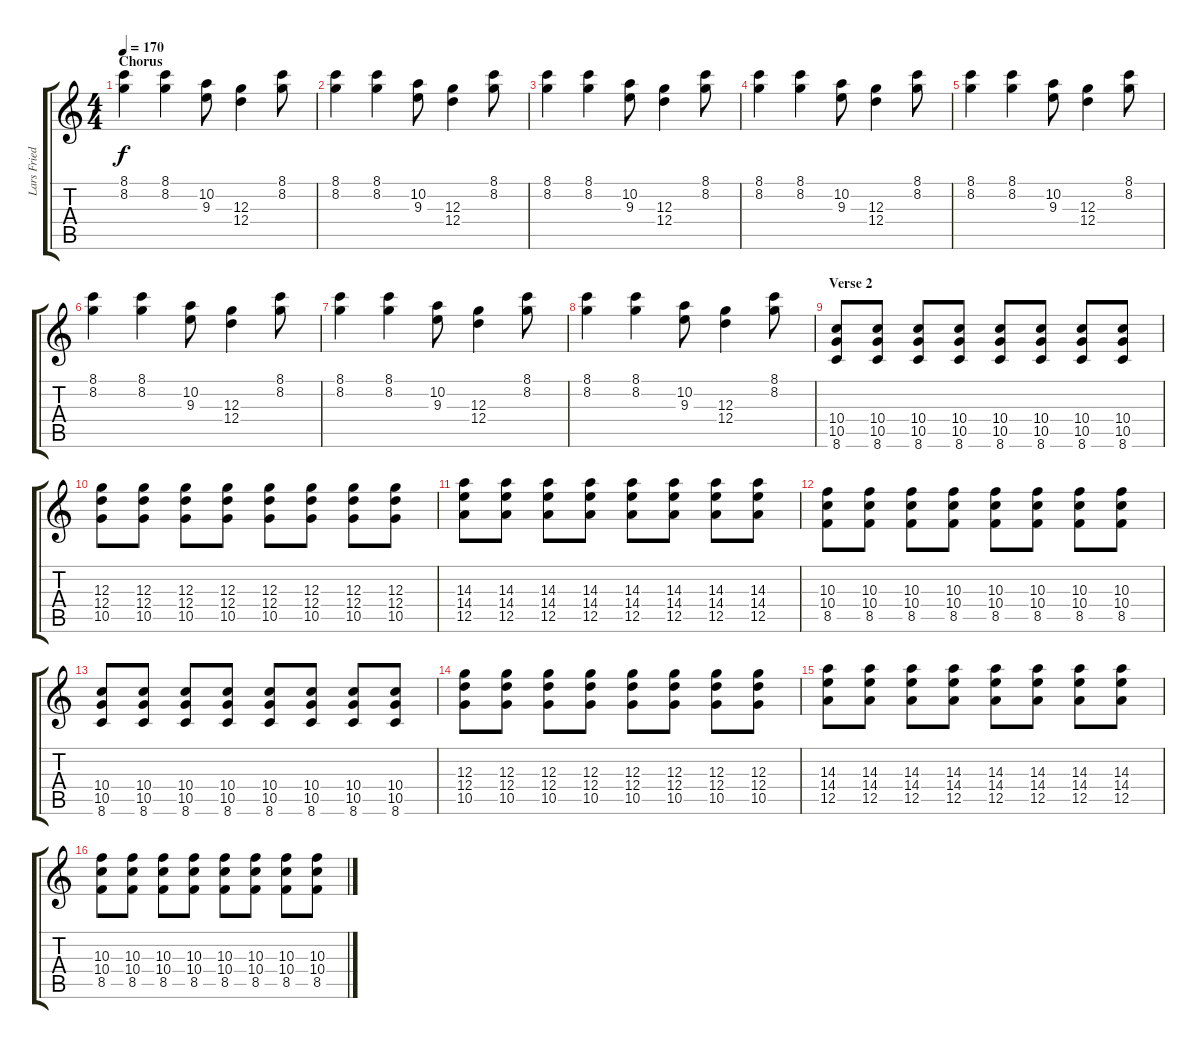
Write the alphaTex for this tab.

\track ("Lars Friedricksen" "Lars Fried") {instrument overdrivenguitar}
\staff {score tabs}
\tuning (E4 B3 G3 D3 A2 E2) {hide}
\ts (4 4)
\section ("" "Chorus")
\tempo 170
\clef g2
\ks c
(8.1 8.2).4{dy f instrument overdrivenguitar} (8.1 8.2).4 (10.2 9.3).8 (12.3 12.4).4 (8.1 8.2).8 |
(8.1 8.2).4{instrument overdrivenguitar} (8.1 8.2).4 (10.2 9.3).8 (12.3 12.4).4 (8.1 8.2).8 |
(8.1 8.2).4{instrument overdrivenguitar} (8.1 8.2).4 (10.2 9.3).8 (12.3 12.4).4 (8.1 8.2).8 |
(8.1 8.2).4{instrument overdrivenguitar} (8.1 8.2).4 (10.2 9.3).8 (12.3 12.4).4 (8.1 8.2).8 |
(8.1 8.2).4{instrument overdrivenguitar} (8.1 8.2).4 (10.2 9.3).8 (12.3 12.4).4 (8.1 8.2).8 |
(8.1 8.2).4{instrument overdrivenguitar} (8.1 8.2).4 (10.2 9.3).8 (12.3 12.4).4 (8.1 8.2).8 |
(8.1 8.2).4{instrument overdrivenguitar} (8.1 8.2).4 (10.2 9.3).8 (12.3 12.4).4 (8.1 8.2).8 |
(8.1 8.2).4{instrument overdrivenguitar} (8.1 8.2).4 (10.2 9.3).8 (12.3 12.4).4 (8.1 8.2).8 |
\section ("" "Verse 2")
(10.4 10.5 8.6).8{instrument electricguitarmuted} (10.4 10.5 8.6).8 (10.4 10.5 8.6).8 (10.4 10.5 8.6).8 (10.4 10.5 8.6).8{instrument overdrivenguitar} (10.4 10.5 8.6).8{instrument electricguitarmuted} (10.4 10.5 8.6).8 (10.4 10.5 8.6).8 |
(12.3 12.4 10.5).8 (12.3 12.4 10.5).8 (12.3 12.4 10.5).8 (12.3 12.4 10.5).8 (12.3 12.4 10.5).8{instrument overdrivenguitar} (12.3 12.4 10.5).8{instrument electricguitarmuted} (12.3 12.4 10.5).8 (12.3 12.4 10.5).8 |
(14.3 14.4 12.5).8 (14.3 14.4 12.5).8 (14.3 14.4 12.5).8 (14.3 14.4 12.5).8 (14.3 14.4 12.5).8{instrument overdrivenguitar} (14.3 14.4 12.5).8{instrument electricguitarmuted} (14.3 14.4 12.5).8 (14.3 14.4 12.5).8 |
(10.3 10.4 8.5).8 (10.3 10.4 8.5).8 (10.3 10.4 8.5).8 (10.3 10.4 8.5).8 (10.3 10.4 8.5).8{instrument overdrivenguitar} (10.3 10.4 8.5).8{instrument electricguitarmuted} (10.3 10.4 8.5).8 (10.3 10.4 8.5).8 |
(10.4 10.5 8.6).8{instrument electricguitarmuted} (10.4 10.5 8.6).8 (10.4 10.5 8.6).8 (10.4 10.5 8.6).8 (10.4 10.5 8.6).8{instrument overdrivenguitar} (10.4 10.5 8.6).8{instrument electricguitarmuted} (10.4 10.5 8.6).8 (10.4 10.5 8.6).8 |
(12.3 12.4 10.5).8 (12.3 12.4 10.5).8 (12.3 12.4 10.5).8 (12.3 12.4 10.5).8 (12.3 12.4 10.5).8{instrument overdrivenguitar} (12.3 12.4 10.5).8{instrument electricguitarmuted} (12.3 12.4 10.5).8 (12.3 12.4 10.5).8 |
(14.3 14.4 12.5).8 (14.3 14.4 12.5).8 (14.3 14.4 12.5).8 (14.3 14.4 12.5).8 (14.3 14.4 12.5).8{instrument overdrivenguitar} (14.3 14.4 12.5).8{instrument electricguitarmuted} (14.3 14.4 12.5).8 (14.3 14.4 12.5).8 |
(10.3 10.4 8.5).8 (10.3 10.4 8.5).8 (10.3 10.4 8.5).8 (10.3 10.4 8.5).8 (10.3 10.4 8.5).8{instrument overdrivenguitar} (10.3 10.4 8.5).8{instrument electricguitarmuted} (10.3 10.4 8.5).8 (10.3 10.4 8.5).8
